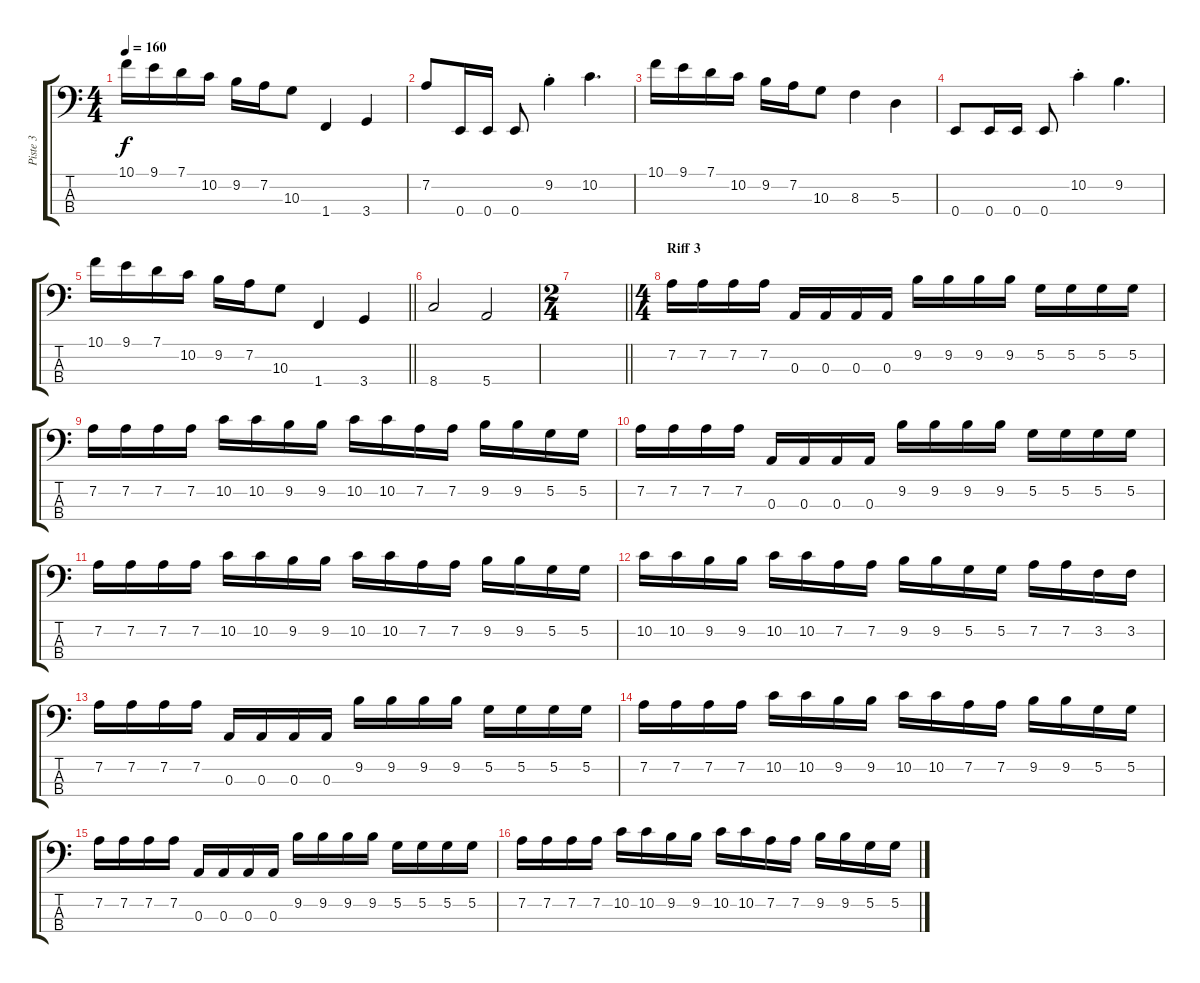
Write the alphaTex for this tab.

\track ("Piste 3" "Piste 3") {instrument electricbassfinger}
\staff {score tabs}
\tuning (G2 D2 A1 E1) {hide}
\ts (4 4)
\tempo 160
\clef f4
\ks c
10.1.16{dy f} 9.1.16 7.1.16 10.2.16 9.2.16 7.2.16 10.3.8 1.4.4 3.4.4 |
7.2.8 0.4.16 0.4.16 0.4.8 9.2{st}.4 10.2.4{d} |
10.1.16 9.1.16 7.1.16 10.2.16 9.2.16 7.2.16 10.3.8 8.3.4 5.3.4 |
0.4.8 0.4.16 0.4.16 0.4.8 10.2{st}.4 9.2.4{d} |
\barLineRight lightlight
10.1.16 9.1.16 7.1.16 10.2.16 9.2.16 7.2.16 10.3.8 1.4.4 3.4.4 |
8.4.2 5.4.2 |
\ts (2 4)
\barLineRight lightlight
|
\ts (4 4)
\section ("" "Riff 3")
7.2.16 7.2.16 7.2.16 7.2.16 0.3.16 0.3.16 0.3.16 0.3.16 9.2.16 9.2.16 9.2.16 9.2.16 5.2.16 5.2.16 5.2.16 5.2.16 |
7.2.16 7.2.16 7.2.16 7.2.16 10.2.16 10.2.16 9.2.16 9.2.16 10.2.16 10.2.16 7.2.16 7.2.16 9.2.16 9.2.16 5.2.16 5.2.16 |
7.2.16 7.2.16 7.2.16 7.2.16 0.3.16 0.3.16 0.3.16 0.3.16 9.2.16 9.2.16 9.2.16 9.2.16 5.2.16 5.2.16 5.2.16 5.2.16 |
7.2.16 7.2.16 7.2.16 7.2.16 10.2.16 10.2.16 9.2.16 9.2.16 10.2.16 10.2.16 7.2.16 7.2.16 9.2.16 9.2.16 5.2.16 5.2.16 |
10.2.16 10.2.16 9.2.16 9.2.16 10.2.16 10.2.16 7.2.16 7.2.16 9.2.16 9.2.16 5.2.16 5.2.16 7.2.16 7.2.16 3.2.16 3.2.16 |
7.2.16 7.2.16 7.2.16 7.2.16 0.3.16 0.3.16 0.3.16 0.3.16 9.2.16 9.2.16 9.2.16 9.2.16 5.2.16 5.2.16 5.2.16 5.2.16 |
7.2.16 7.2.16 7.2.16 7.2.16 10.2.16 10.2.16 9.2.16 9.2.16 10.2.16 10.2.16 7.2.16 7.2.16 9.2.16 9.2.16 5.2.16 5.2.16 |
7.2.16 7.2.16 7.2.16 7.2.16 0.3.16 0.3.16 0.3.16 0.3.16 9.2.16 9.2.16 9.2.16 9.2.16 5.2.16 5.2.16 5.2.16 5.2.16 |
7.2.16 7.2.16 7.2.16 7.2.16 10.2.16 10.2.16 9.2.16 9.2.16 10.2.16 10.2.16 7.2.16 7.2.16 9.2.16 9.2.16 5.2.16 5.2.16
